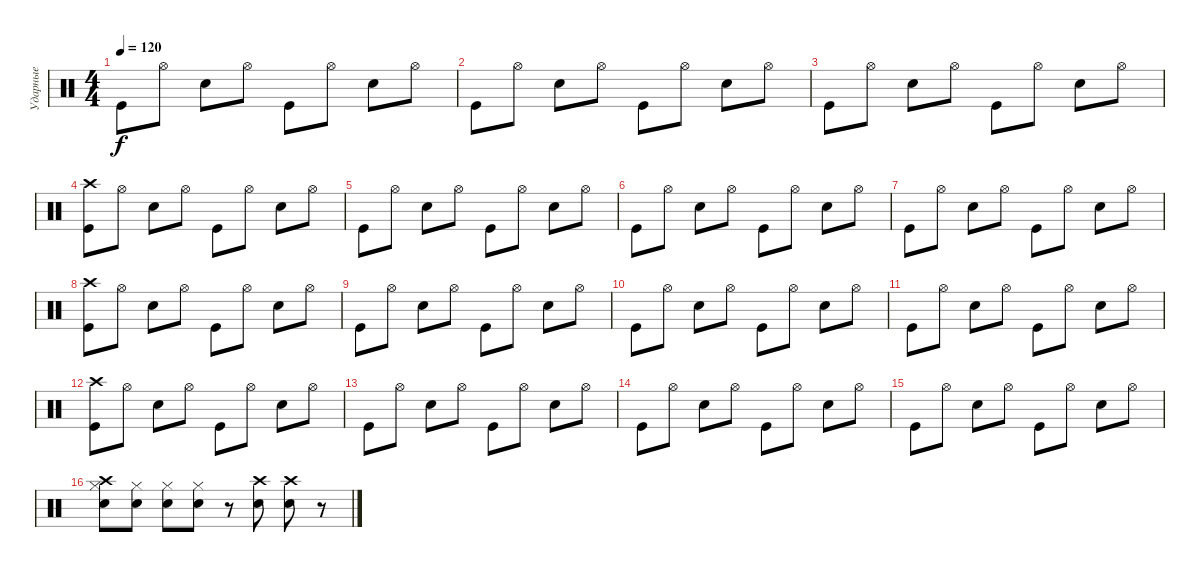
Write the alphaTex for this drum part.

\track ("Ударные" "Ударные") {instrument percussion}
\staff {score}
\articulation defaults
\ts (4 4)
\tempo 120
\clef neutral
\ks c "Kick (hit)".8{dy f} "Hi-Hat (open)".8 "Electric Snare (hit)".8 "Hi-Hat (open)".8 "Kick (hit)".8 "Hi-Hat (open)".8 "Electric Snare (hit)".8 "Hi-Hat (open)".8
|
"Kick (hit)".8 "Hi-Hat (open)".8 "Electric Snare (hit)".8 "Hi-Hat (open)".8 "Kick (hit)".8 "Hi-Hat (open)".8 "Electric Snare (hit)".8 "Hi-Hat (open)".8 |
"Kick (hit)".8 "Hi-Hat (open)".8 "Electric Snare (hit)".8 "Hi-Hat (open)".8 "Kick (hit)".8 "Hi-Hat (open)".8 "Electric Snare (hit)".8 "Hi-Hat (open)".8 |
("Crash high (hit)" "Kick (hit)").8 "Hi-Hat (open)".8 "Electric Snare (hit)".8 "Hi-Hat (open)".8 "Kick (hit)".8 "Hi-Hat (open)".8 "Electric Snare (hit)".8 "Hi-Hat (open)".8 |
"Kick (hit)".8 "Hi-Hat (open)".8 "Electric Snare (hit)".8 "Hi-Hat (open)".8 "Kick (hit)".8 "Hi-Hat (open)".8 "Electric Snare (hit)".8 "Hi-Hat (open)".8 |
"Kick (hit)".8 "Hi-Hat (open)".8 "Electric Snare (hit)".8 "Hi-Hat (open)".8 "Kick (hit)".8 "Hi-Hat (open)".8 "Electric Snare (hit)".8 "Hi-Hat (open)".8 |
"Kick (hit)".8 "Hi-Hat (open)".8 "Electric Snare (hit)".8 "Hi-Hat (open)".8 "Kick (hit)".8 "Hi-Hat (open)".8 "Electric Snare (hit)".8 "Hi-Hat (open)".8 |
("Crash high (hit)" "Kick (hit)").8 "Hi-Hat (open)".8 "Electric Snare (hit)".8 "Hi-Hat (open)".8 "Kick (hit)".8 "Hi-Hat (open)".8 "Electric Snare (hit)".8 "Hi-Hat (open)".8 |
"Kick (hit)".8 "Hi-Hat (open)".8 "Electric Snare (hit)".8 "Hi-Hat (open)".8 "Kick (hit)".8 "Hi-Hat (open)".8 "Electric Snare (hit)".8 "Hi-Hat (open)".8 |
"Kick (hit)".8 "Hi-Hat (open)".8 "Electric Snare (hit)".8 "Hi-Hat (open)".8 "Kick (hit)".8 "Hi-Hat (open)".8 "Electric Snare (hit)".8 "Hi-Hat (open)".8 |
"Kick (hit)".8 "Hi-Hat (open)".8 "Electric Snare (hit)".8 "Hi-Hat (open)".8 "Kick (hit)".8 "Hi-Hat (open)".8 "Electric Snare (hit)".8 "Hi-Hat (open)".8 |
("Crash high (hit)" "Kick (hit)").8 "Hi-Hat (open)".8 "Electric Snare (hit)".8 "Hi-Hat (open)".8 "Kick (hit)".8 "Hi-Hat (open)".8 "Electric Snare (hit)".8 "Hi-Hat (open)".8 |
"Kick (hit)".8 "Hi-Hat (open)".8 "Electric Snare (hit)".8 "Hi-Hat (open)".8 "Kick (hit)".8 "Hi-Hat (open)".8 "Electric Snare (hit)".8 "Hi-Hat (open)".8 |
"Kick (hit)".8 "Hi-Hat (open)".8 "Electric Snare (hit)".8 "Hi-Hat (open)".8 "Kick (hit)".8 "Hi-Hat (open)".8 "Electric Snare (hit)".8 "Hi-Hat (open)".8 |
"Kick (hit)".8 "Hi-Hat (open)".8 "Electric Snare (hit)".8 "Hi-Hat (open)".8 "Kick (hit)".8 "Hi-Hat (open)".8 "Electric Snare (hit)".8 "Hi-Hat (open)".8 |
("Hi-Hat (closed)" "Electric Snare (hit)" "Crash high (hit)").8 ("Hi-Hat (closed)" "Electric Snare (hit)").8 ("Hi-Hat (closed)" "Electric Snare (hit)").8 ("Hi-Hat (closed)" "Electric Snare (hit)").8 r.8 ("Electric Snare (hit)" "Crash high (hit)").8 ("Electric Snare (hit)" "Crash high (hit)").8 r.8
